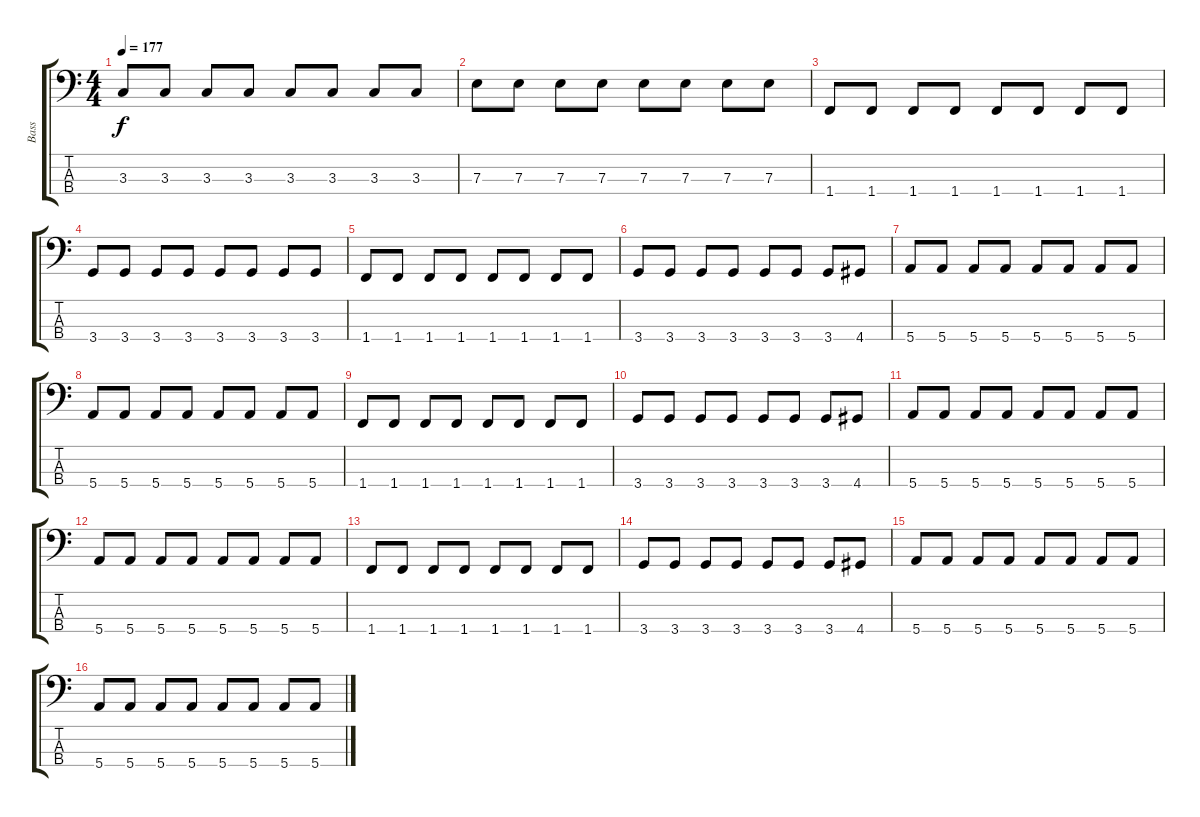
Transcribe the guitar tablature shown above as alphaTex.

\track ("Bass" "Bass") {instrument electricbasspick}
\staff {score tabs}
\tuning (G2 D2 A1 E1) {hide}
\ts (4 4)
\tempo 177
\clef f4
\ks c
3.3.8{dy f} 3.3.8 3.3.8 3.3.8 3.3.8 3.3.8 3.3.8 3.3.8 |
7.3.8 7.3.8 7.3.8 7.3.8 7.3.8 7.3.8 7.3.8 7.3.8 |
1.4.8 1.4.8 1.4.8 1.4.8 1.4.8 1.4.8 1.4.8 1.4.8 |
3.4.8 3.4.8 3.4.8 3.4.8 3.4.8 3.4.8 3.4.8 3.4.8 |
1.4.8 1.4.8 1.4.8 1.4.8 1.4.8 1.4.8 1.4.8 1.4.8 |
3.4.8 3.4.8 3.4.8 3.4.8 3.4.8 3.4.8 3.4.8 4.4.8 |
5.4.8 5.4.8 5.4.8 5.4.8 5.4.8 5.4.8 5.4.8 5.4.8 |
5.4.8 5.4.8 5.4.8 5.4.8 5.4.8 5.4.8 5.4.8 5.4.8 |
1.4.8 1.4.8 1.4.8 1.4.8 1.4.8 1.4.8 1.4.8 1.4.8 |
3.4.8 3.4.8 3.4.8 3.4.8 3.4.8 3.4.8 3.4.8 4.4.8 |
5.4.8 5.4.8 5.4.8 5.4.8 5.4.8 5.4.8 5.4.8 5.4.8 |
5.4.8 5.4.8 5.4.8 5.4.8 5.4.8 5.4.8 5.4.8 5.4.8 |
1.4.8 1.4.8 1.4.8 1.4.8 1.4.8 1.4.8 1.4.8 1.4.8 |
3.4.8 3.4.8 3.4.8 3.4.8 3.4.8 3.4.8 3.4.8 4.4.8 |
5.4.8 5.4.8 5.4.8 5.4.8 5.4.8 5.4.8 5.4.8 5.4.8 |
5.4.8 5.4.8 5.4.8 5.4.8 5.4.8 5.4.8 5.4.8 5.4.8
